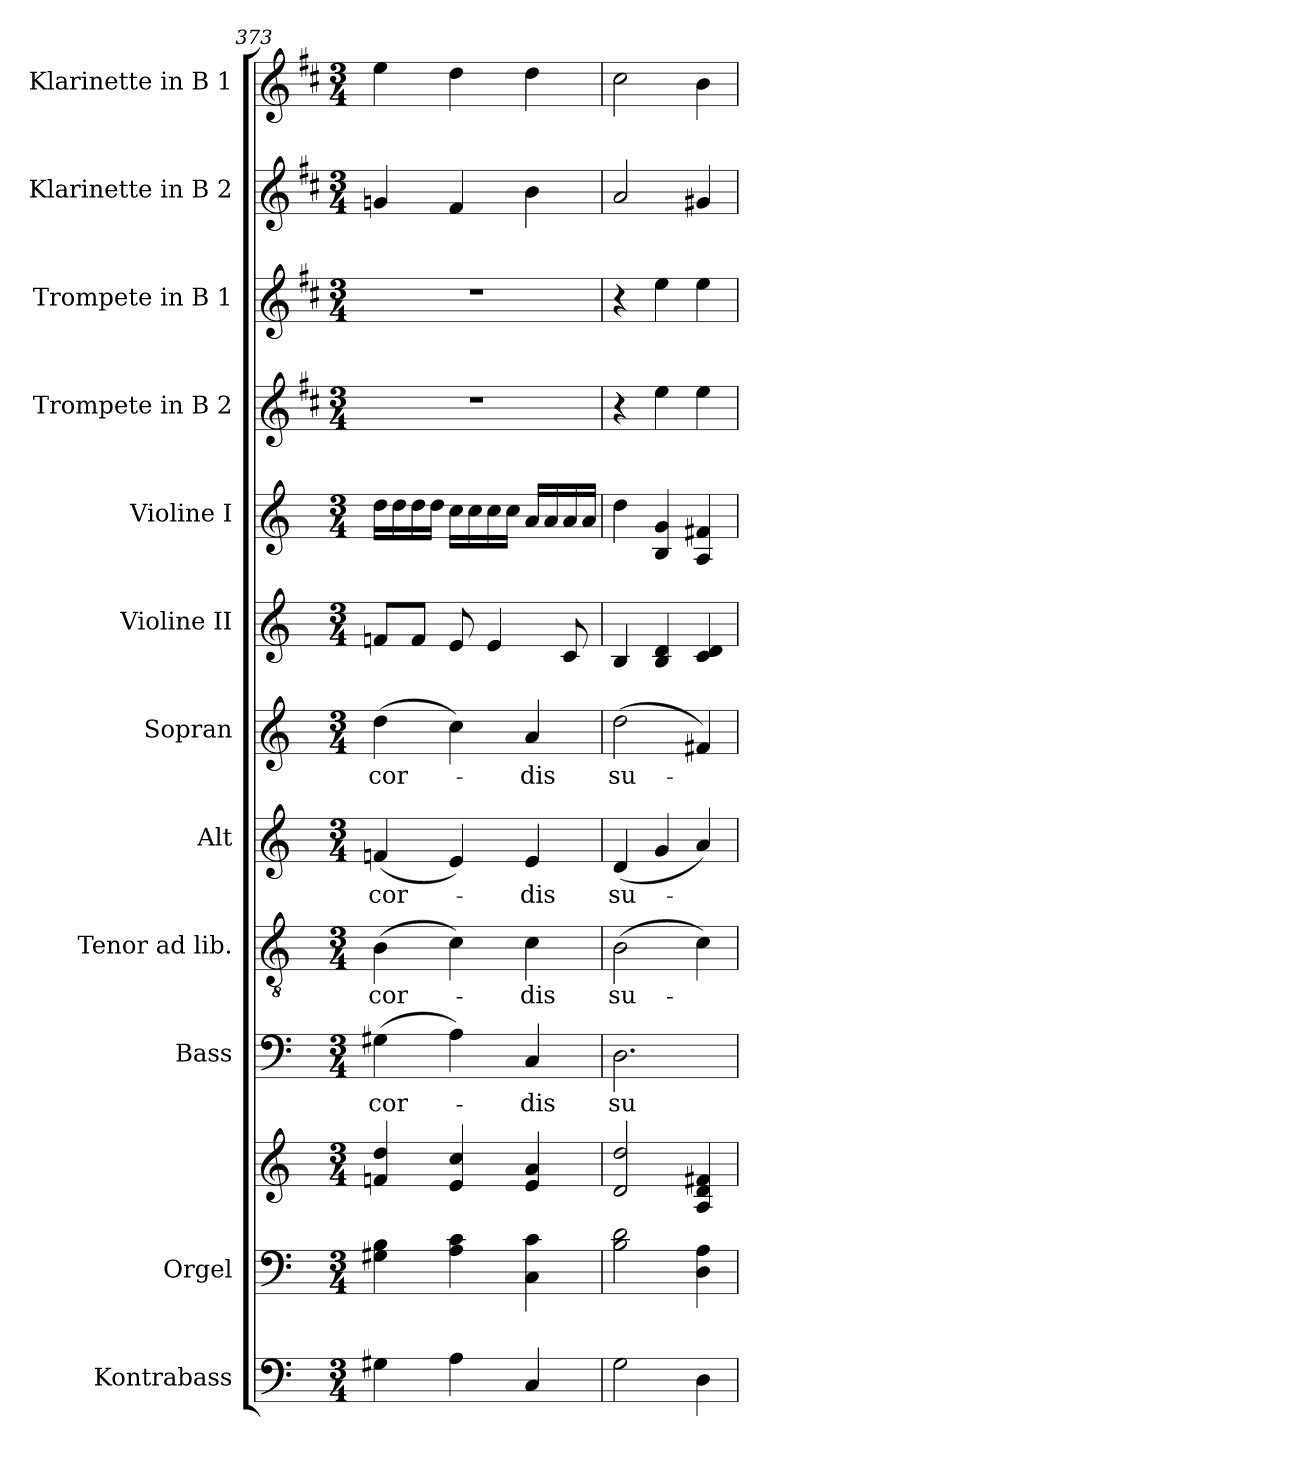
**kern	**kern	**kern	**kern	**text	**kern	**text	**kern	**text	**kern	**text	**kern	**kern	**kern	**kern	**kern	**kern
*part12	*part11	*part11	*part10	*part10	*part9	*part9	*part8	*part8	*part7	*part7	*part6	*part5	*part4	*part3	*part2	*part1
*staff13	*staff12	*staff11	*staff10	*staff10	*staff9	*staff9	*staff8	*staff8	*staff7	*staff7	*staff6	*staff5	*staff4	*staff3	*staff2	*staff1
*I"Kontrabass	*I"Orgel	*	*I"Bass	*	*I"Tenor ad lib.	*	*I"Alt	*	*I"Sopran	*	*I"Violine II	*I"Violine I	*I"Trompete in B 2	*I"Trompete in B 1	*I"Klarinette in B 2	*I"Klarinette in B 1
*I'Kb.	*I'Org.	*	*I'B	*	*I'T	*	*I'A	*	*I'S	*	*I'Vl. II	*I'Vl. I	*	*	*	*
*clefF4	*clefF4	*clefG2	*clefF4	*	*clefGv2	*	*clefG2	*	*clefG2	*	*clefG2	*clefG2	*clefG2	*clefG2	*clefG2	*clefG2
*ITrd7c12	*	*	*	*	*	*	*	*	*	*	*	*	*ITrd1c2	*ITrd1c2	*ITrd1c2	*ITrd1c2
*k[]	*k[]	*k[]	*k[]	*	*k[]	*	*k[]	*	*k[]	*	*k[]	*k[]	*k[]	*k[]	*k[]	*k[]
*C:	*C:	*C:	*C:	*	*C:	*	*C:	*	*C:	*	*C:	*C:	*C:	*C:	*C:	*C:
*M3/4	*M3/4	*M3/4	*M3/4	*	*M3/4	*	*M3/4	*	*M3/4	*	*M3/4	*M3/4	*M3/4	*M3/4	*M3/4	*M3/4
=373	=373	=373	=373	=373	=373	=373	=373	=373	=373	=373	=373	=373	=373	=373	=373	=373
!	!	!	!	!LO:LY:b	!	!LO:LY:b	!	!LO:LY:b	!	!LO:LY:b	!	!	!	!	!	!
4GG#X\	4G#X\ 4B\	4fn/ 4dd/	(>4G#X\	cor-	(>4B\	cor-	(<4fn/	cor-	(>4dd\	cor-	8fn/L	16dd\LL	2.r	2.r	4fn/	4dd\
.	.	.	.	.	.	.	.	.	.	.	.	16dd\	.	.	.	.
.	.	.	.	.	.	.	.	.	.	.	8f/J	16dd\	.	.	.	.
.	.	.	.	.	.	.	.	.	.	.	.	16dd\JJ	.	.	.	.
4AA\	4A\ 4c\	4e/ 4cc/	4A\)	.	4c\)	.	4e/)	.	4cc\)	.	8e/	16cc\LL	.	.	4e/	4cc\
.	.	.	.	.	.	.	.	.	.	.	.	16cc\	.	.	.	.
.	.	.	.	.	.	.	.	.	.	.	4e/	16cc\	.	.	.	.
.	.	.	.	.	.	.	.	.	.	.	.	16cc\JJ	.	.	.	.
!	!	!	!	!LO:LY:b	!	!LO:LY:b	!	!LO:LY:b	!	!LO:LY:b	!	!	!	!	!	!
4CC/	4C\ 4c\	4e/ 4a/	4C/	-dis	4c\	-dis	4e/	-dis	4a/	-dis	.	16a/LL	.	.	4a\	4cc\
.	.	.	.	.	.	.	.	.	.	.	.	16a/	.	.	.	.
.	.	.	.	.	.	.	.	.	.	.	8c/	16a/	.	.	.	.
.	.	.	.	.	.	.	.	.	.	.	.	16a/JJ	.	.	.	.
=374	=374	=374	=374	=374	=374	=374	=374	=374	=374	=374	=374	=374	=374	=374	=374	=374
!	!	!	!	!LO:LY:b	!	!LO:LY:b	!	!LO:LY:b	!	!LO:LY:b	!	!	!	!	!	!
2GG\	2B\ 2d\	2d/ 2dd/	2.D\	su-	(>2B\	su-	(<4d/	su-	(>2dd\	su-	4B/	4dd\	4r	4r	2g/	2b\
.	.	.	.	.	.	.	4g/	.	.	.	4B/ 4d/	4B/ 4g/	4dd\	4dd\	.	.
4DD\	4D\ 4A\	4A/ 4d/ 4f#X/	.	.	4c\)	.	4a/)	.	4f#X/)	.	4c/ 4d/	4A/ 4f#X/	4dd\	4dd\	4f#X/	4a\
=	=	=	=	=	=	=	=	=	=	=	=	=	=	=	=	=
*-	*-	*-	*-	*-	*-	*-	*-	*-	*-	*-	*-	*-	*-	*-	*-	*-
